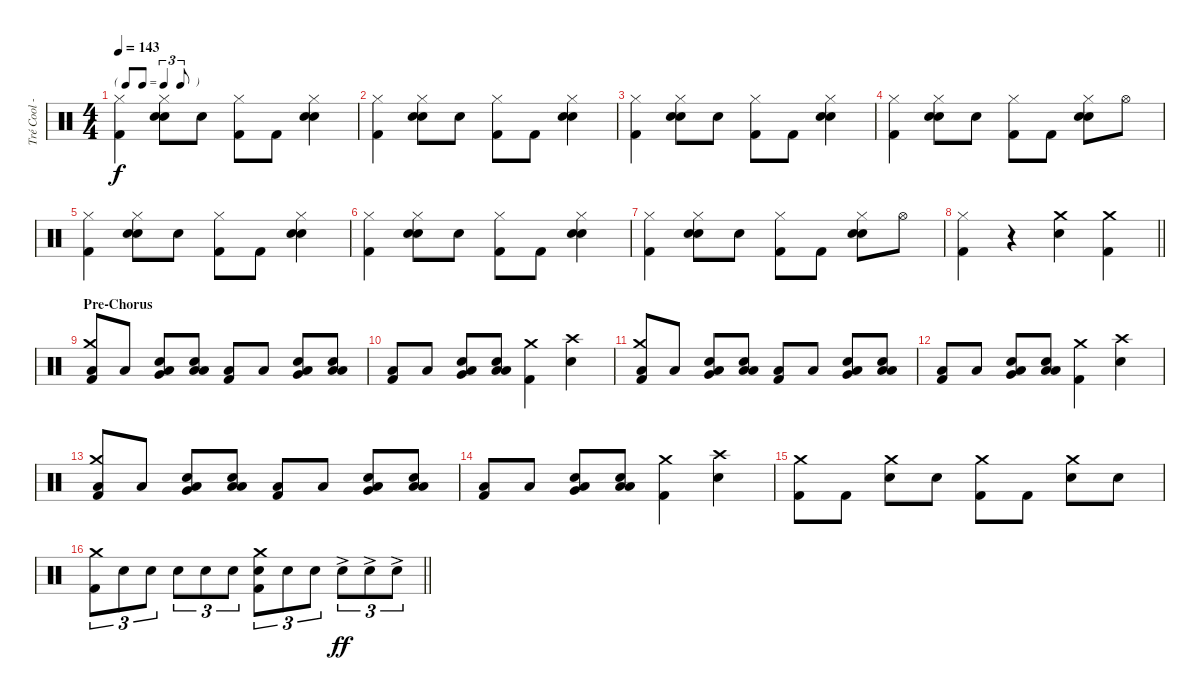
\track ("Tré Cool - Drums" "Tré Cool -") {instrument percussion}
\staff {score}
\articulation defaults
\ts (4 4)
\tf triplet8th
\tempo 143
\clef neutral
\ks c
("Hi-Hat (closed)" "Kick (hit) 2").4{dy f} ("Hi-Hat (closed)" "Hand Clap (hit)" "Electric Snare (hit)").8 "Hand Clap (hit)".8 ("Hi-Hat (closed)" "Kick (hit) 2").8 "Kick (hit) 2".8 ("Hi-Hat (closed)" "Hand Clap (hit)" "Electric Snare (hit)").4 |
("Hi-Hat (closed)" "Kick (hit) 2").4 ("Hi-Hat (closed)" "Hand Clap (hit)" "Electric Snare (hit)").8 "Hand Clap (hit)".8 ("Hi-Hat (closed)" "Kick (hit) 2").8 "Kick (hit) 2".8 ("Hi-Hat (closed)" "Hand Clap (hit)" "Electric Snare (hit)").4 |
("Hi-Hat (closed)" "Kick (hit) 2").4 ("Hi-Hat (closed)" "Hand Clap (hit)" "Electric Snare (hit)").8 "Hand Clap (hit)".8 ("Hi-Hat (closed)" "Kick (hit) 2").8 "Kick (hit) 2".8 ("Hi-Hat (closed)" "Hand Clap (hit)" "Electric Snare (hit)").4 |
("Hi-Hat (closed)" "Kick (hit) 2").4 ("Hi-Hat (closed)" "Hand Clap (hit)" "Electric Snare (hit)").8 "Hand Clap (hit)".8 ("Hi-Hat (closed)" "Kick (hit) 2").8 "Kick (hit) 2".8 ("Hi-Hat (closed)" "Hand Clap (hit)" "Electric Snare (hit)").8 "Hi-Hat (open)".8 |
("Hi-Hat (closed)" "Kick (hit) 2").4 ("Hi-Hat (closed)" "Hand Clap (hit)" "Electric Snare (hit)").8 "Hand Clap (hit)".8 ("Hi-Hat (closed)" "Kick (hit) 2").8 "Kick (hit) 2".8 ("Hi-Hat (closed)" "Hand Clap (hit)" "Electric Snare (hit)").4 |
("Hi-Hat (closed)" "Kick (hit) 2").4 ("Hi-Hat (closed)" "Hand Clap (hit)" "Electric Snare (hit)").8 "Hand Clap (hit)".8 ("Hi-Hat (closed)" "Kick (hit) 2").8 "Kick (hit) 2".8 ("Hi-Hat (closed)" "Hand Clap (hit)" "Electric Snare (hit)").4 |
("Hi-Hat (closed)" "Kick (hit) 2").4 ("Hi-Hat (closed)" "Hand Clap (hit)" "Electric Snare (hit)").8 "Hand Clap (hit)".8 ("Hi-Hat (closed)" "Kick (hit) 2").8 "Kick (hit) 2".8 ("Hi-Hat (closed)" "Hand Clap (hit)" "Electric Snare (hit)").8 "Hi-Hat (open)".8 |
\barLineRight lightlight
("Hi-Hat (closed)" "Kick (hit) 2").4 r.4 ("Crash medium (hit)" "Electric Snare (hit)").4 ("Crash medium (hit)" "Kick (hit) 2").4 |
\section ("" "Pre-Chorus")
("Crash medium (hit)" "Low Floor Tom (hit)" "Kick (hit) 2").8 "Low Floor Tom (hit)".8 ("Very Low Tom (hit)" "Low Floor Tom (hit)" "Electric Snare (hit)").8 ("Low Tom (hit)" "Low Floor Tom (hit)" "Electric Snare (hit)").8 ("Low Floor Tom (hit)" "Kick (hit) 2").8 "Low Floor Tom (hit)".8 ("Very Low Tom (hit)" "Low Floor Tom (hit)" "Electric Snare (hit)").8 ("Low Tom (hit)" "Low Floor Tom (hit)" "Electric Snare (hit)").8 |
("Low Floor Tom (hit)" "Kick (hit) 2").8 "Low Floor Tom (hit)".8 ("Very Low Tom (hit)" "Low Floor Tom (hit)" "Electric Snare (hit)").8 ("Low Tom (hit)" "Low Floor Tom (hit)" "Electric Snare (hit)").8 ("Crash medium (hit)" "Kick (hit) 2").4 ("Crash high (hit)" "Electric Snare (hit)").4 |
("Crash medium (hit)" "Low Floor Tom (hit)" "Kick (hit) 2").8 "Low Floor Tom (hit)".8 ("Very Low Tom (hit)" "Low Floor Tom (hit)" "Electric Snare (hit)").8 ("Low Tom (hit)" "Low Floor Tom (hit)" "Electric Snare (hit)").8 ("Low Floor Tom (hit)" "Kick (hit) 2").8 "Low Floor Tom (hit)".8 ("Very Low Tom (hit)" "Low Floor Tom (hit)" "Electric Snare (hit)").8 ("Low Tom (hit)" "Low Floor Tom (hit)" "Electric Snare (hit)").8 |
("Low Floor Tom (hit)" "Kick (hit) 2").8 "Low Floor Tom (hit)".8 ("Very Low Tom (hit)" "Low Floor Tom (hit)" "Electric Snare (hit)").8 ("Low Tom (hit)" "Low Floor Tom (hit)" "Electric Snare (hit)").8 ("Crash medium (hit)" "Kick (hit) 2").4 ("Crash high (hit)" "Electric Snare (hit)").4 |
("Crash medium (hit)" "Low Floor Tom (hit)" "Kick (hit) 2").8 "Low Floor Tom (hit)".8 ("Very Low Tom (hit)" "Low Floor Tom (hit)" "Electric Snare (hit)").8 ("Low Tom (hit)" "Low Floor Tom (hit)" "Electric Snare (hit)").8 ("Low Floor Tom (hit)" "Kick (hit) 2").8 "Low Floor Tom (hit)".8 ("Very Low Tom (hit)" "Low Floor Tom (hit)" "Electric Snare (hit)").8 ("Low Tom (hit)" "Low Floor Tom (hit)" "Electric Snare (hit)").8 |
("Low Floor Tom (hit)" "Kick (hit) 2").8 "Low Floor Tom (hit)".8 ("Very Low Tom (hit)" "Low Floor Tom (hit)" "Electric Snare (hit)").8 ("Low Tom (hit)" "Low Floor Tom (hit)" "Electric Snare (hit)").8 ("Crash medium (hit)" "Kick (hit) 2").4 ("Crash high (hit)" "Electric Snare (hit)").4 |
("Crash medium (hit)" "Kick (hit) 2").8 "Kick (hit) 2".8 ("Crash medium (hit)" "Electric Snare (hit)").8 "Electric Snare (hit)".8 ("Crash medium (hit)" "Kick (hit) 2").8 "Kick (hit) 2".8 ("Crash medium (hit)" "Electric Snare (hit)").8 "Electric Snare (hit)".8 |
\barLineRight lightlight
("Crash medium (hit)" "Kick (hit) 2").8{tu (3 2)} "Electric Snare (hit)".8{tu (3 2)} "Electric Snare (hit)".8{tu (3 2)} "Electric Snare (hit)".8{tu (3 2)} "Electric Snare (hit)".8{tu (3 2)} "Electric Snare (hit)".8{tu (3 2)} ("Crash medium (hit)" "Electric Snare (hit)" "Kick (hit) 2").8{tu (3 2)} "Electric Snare (hit)".8{tu (3 2)} "Electric Snare (hit)".8{tu (3 2)} "Electric Snare (hit)"{ac}.8{tu (3 2) dy ff} "Electric Snare (hit)"{ac}.8{tu (3 2)} "Electric Snare (hit)"{ac}.8{tu (3 2)}
